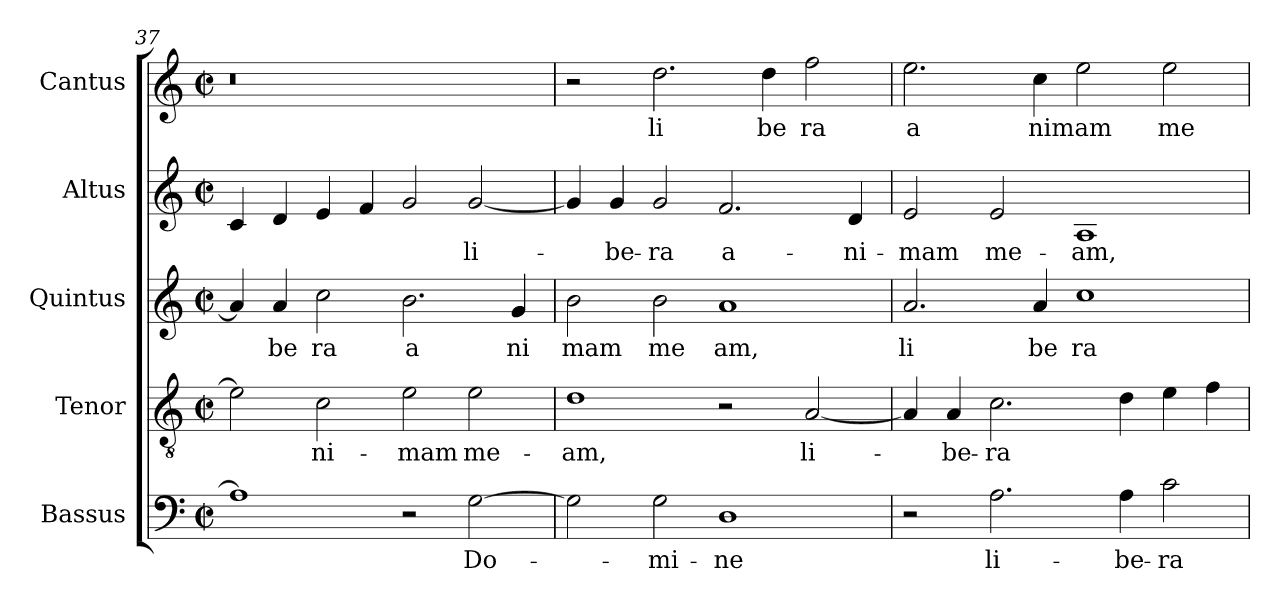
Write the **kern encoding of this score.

**kern	**text	**kern	**text	**kern	**text	**kern	**text	**kern	**text
*part5	*part5	*part4	*part4	*part3	*part3	*part2	*part2	*part1	*part1
*staff5	*staff5	*staff4	*staff4	*staff3	*staff3	*staff2	*staff2	*staff1	*staff1
*I"Bassus	*	*I"Tenor	*	*I"Quintus	*	*I"Altus	*	*I"Cantus	*
*clefF4	*	*clefGv2	*	*clefG2	*	*clefG2	*	*clefG2	*
*	*	*	*	*	*	*k[]	*	*	*
*	*	*	*	*	*	*C:	*	*	*
*M2/2	*	*M2/2	*	*M2/2	*	*M2/2	*	*M2/2	*
*met(c|)	*	*met(c|)	*	*met(c|)	*	*met(c|)	*	*met(c|)	*
=37	=37	=37	=37	=37	=37	=37	=37	=37	=37
1A]	.	2e\]	.	4a/]	.	4c/	.	0r	.
!	!	!	!	!	!LO:LY:b:cj	!	!	!	!
.	.	.	.	4a/	be	4d/	.	.	.
!	!	!	!LO:LY:b:cj	!	!LO:LY:b:cj	!	!	!	!
.	.	2c\	-ni-	2cc\	ra	4e/	.	.	.
.	.	.	.	.	.	4f/	.	.	.
!	!	!	!LO:LY:b:cj	!	!LO:LY:b:cj	!	!	!	!
2r	.	2e\	-mam	2.b\	a	2g/	.	.	.
!	!LO:LY:b	!	!LO:LY:b:cj	!	!	!	!LO:LY:b:cj	!	!
[>2G\	Do-	2e\	me-	.	.	[<2g/	li-	.	.
!	!	!	!	!	!LO:LY:b:cj	!	!	!	!
.	.	.	.	4g/	ni	.	.	.	.
=38	=38	=38	=38	=38	=38	=38	=38	=38	=38
!	!	!	!LO:LY:b:cj	!	!LO:LY:b:cj	!	!	!	!
2G\]	.	1d	-am,	2b\	mam	4g/]	.	2r	.
!	!	!	!	!	!	!	!LO:LY:b:cj	!	!
.	.	.	.	.	.	4g/	-be-	.	.
!	!LO:LY:b:cj	!	!	!	!LO:LY:b:cj	!	!LO:LY:b:cj	!	!LO:LY:b:cj
2G\	-mi-	.	.	2b\	me	2g/	-ra	2.dd\	li
!	!LO:LY:b:cj	!	!	!	!LO:LY:b:cj	!	!LO:LY:b:cj	!	!
1D	-ne	2r	.	1a	am,	2.f/	a-	.	.
!	!	!	!	!	!	!	!	!	!LO:LY:b:cj
.	.	.	.	.	.	.	.	4dd\	be
!	!	!	!LO:LY:b:cj	!	!	!	!	!	!LO:LY:b:cj
.	.	[<2A/	li-	.	.	.	.	2ff\	ra
!	!	!	!	!	!	!	!LO:LY:b:cj	!	!
.	.	.	.	.	.	4d/	-ni-	.	.
=39	=39	=39	=39	=39	=39	=39	=39	=39	=39
!	!	!	!	!	!LO:LY:b:cj	!	!LO:LY:b:cj	!	!LO:LY:b:cj
2r	.	4A/]	.	2.a/	li	2e/	-mam	2.ee\	a
!	!	!	!LO:LY:b:cj	!	!	!	!	!	!
.	.	4A/	-be-	.	.	.	.	.	.
!	!LO:LY:b:cj	!	!LO:LY:b:cj	!	!	!	!LO:LY:b:cj	!	!
2.A\	li-	2.c\	-ra	.	.	2e/	me-	.	.
!	!	!	!	!	!LO:LY:b:cj	!	!	!	!LO:LY:b
.	.	.	.	4a/	be	.	.	4cc\	nimam
!	!	!	!	!	!LO:LY:b:cj	!	!LO:LY:b:cj	!	!
.	.	.	.	1cc	ra	1A	-am,	2ee\	.
!	!LO:LY:b:cj	!	!	!	!	!	!	!	!
4A\	-be-	4d\	.	.	.	.	.	.	.
!	!LO:LY:b:cj	!	!	!	!	!	!	!	!LO:LY:b:cj
2c\	-ra	4e\	.	.	.	.	.	2ee\	me
.	.	4f\	.	.	.	.	.	.	.
=	=	=	=	=	=	=	=	=	=
*-	*-	*-	*-	*-	*-	*-	*-	*-	*-
